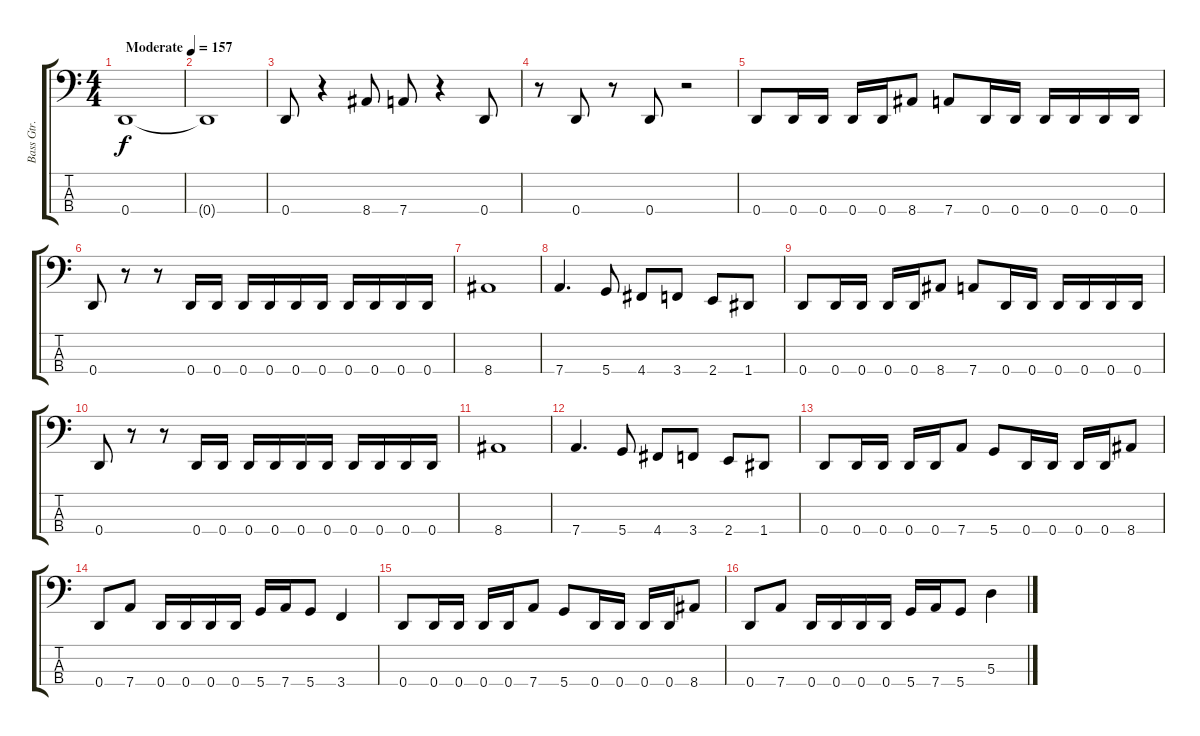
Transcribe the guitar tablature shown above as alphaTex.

\track ("Bass Gtr." "Bass Gtr.") {instrument electricbasspick}
\staff {score tabs}
\tuning (G2 D2 A1 D1) {hide}
\ts (4 4)
\tempo (157 "Moderate")
\clef f4
\ks c
0.4.1{dy f instrument electricbasspick} |
0.4{t}.1 |
0.4.8 r.4 8.4.8 7.4.8 r.4 0.4.8 |
r.8 0.4.8 r.8 0.4.8 r.2 |
0.4.8 0.4.16 0.4.16 0.4.16 0.4.16 8.4.8 7.4.8 0.4.16 0.4.16 0.4.16 0.4.16 0.4.16 0.4.16 |
0.4.8 r.8 r.8 0.4.16 0.4.16 0.4.16 0.4.16 0.4.16 0.4.16 0.4.16 0.4.16 0.4.16 0.4.16 |
8.4.1 |
7.4.4{d} 5.4.8 4.4.8 3.4.8 2.4.8 1.4.8 |
0.4.8 0.4.16 0.4.16 0.4.16 0.4.16 8.4.8 7.4.8 0.4.16 0.4.16 0.4.16 0.4.16 0.4.16 0.4.16 |
0.4.8 r.8 r.8 0.4.16 0.4.16 0.4.16 0.4.16 0.4.16 0.4.16 0.4.16 0.4.16 0.4.16 0.4.16 |
8.4.1 |
7.4.4{d} 5.4.8 4.4.8 3.4.8 2.4.8 1.4.8 |
0.4.8 0.4.16 0.4.16 0.4.16 0.4.16 7.4.8 5.4.8 0.4.16 0.4.16 0.4.16 0.4.16 8.4.8 |
0.4.8 7.4.8 0.4.16 0.4.16 0.4.16 0.4.16 5.4.16 7.4.16 5.4.8 3.4.4 |
0.4.8 0.4.16 0.4.16 0.4.16 0.4.16 7.4.8 5.4.8 0.4.16 0.4.16 0.4.16 0.4.16 8.4.8 |
0.4.8 7.4.8 0.4.16 0.4.16 0.4.16 0.4.16 5.4.16 7.4.16 5.4.8 5.3.4
